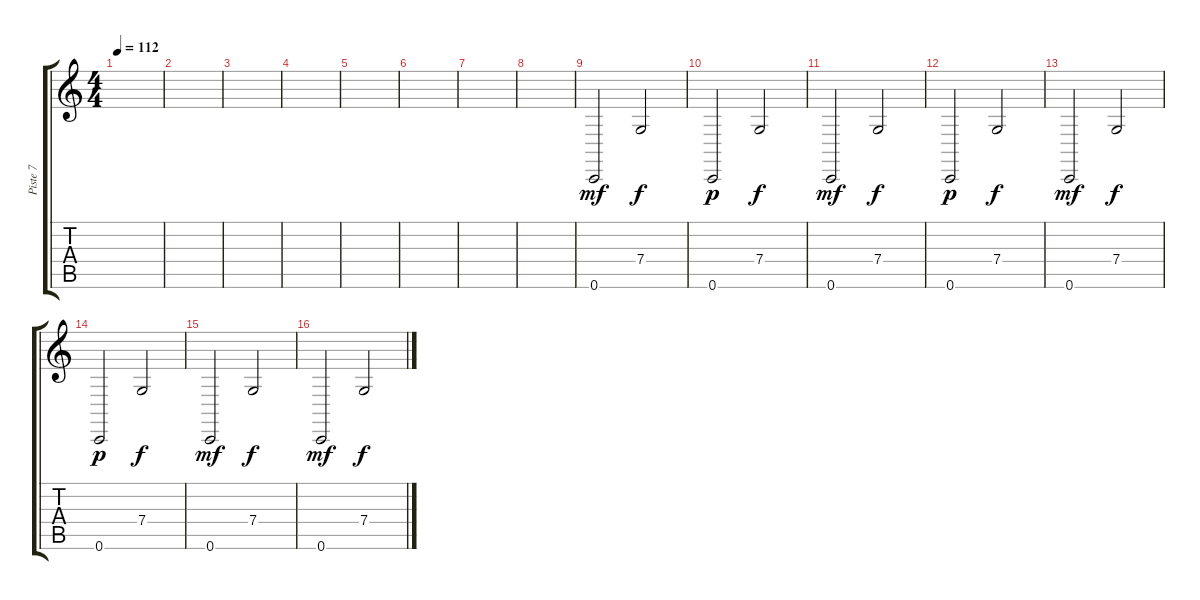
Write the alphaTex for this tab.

\track ("Piste 7" "Piste 7") {instrument oboe}
\staff {score tabs}
\tuning (D4 A3 F3 C3 G2 C2) {hide}
\ts (4 4)
\tempo 112
\clef g2
\ks c
|
|
|
|
|
|
|
|
0.6.2{dy mf} 7.4.2{dy f} |
0.6.2{dy p} 7.4.2{dy f} |
0.6.2{dy mf} 7.4.2{dy f} |
0.6.2{dy p} 7.4.2{dy f} |
0.6.2{dy mf} 7.4.2{dy f} |
0.6.2{dy p} 7.4.2{dy f} |
0.6.2{dy mf} 7.4.2{dy f} |
0.6.2{dy mf} 7.4.2{dy f}
